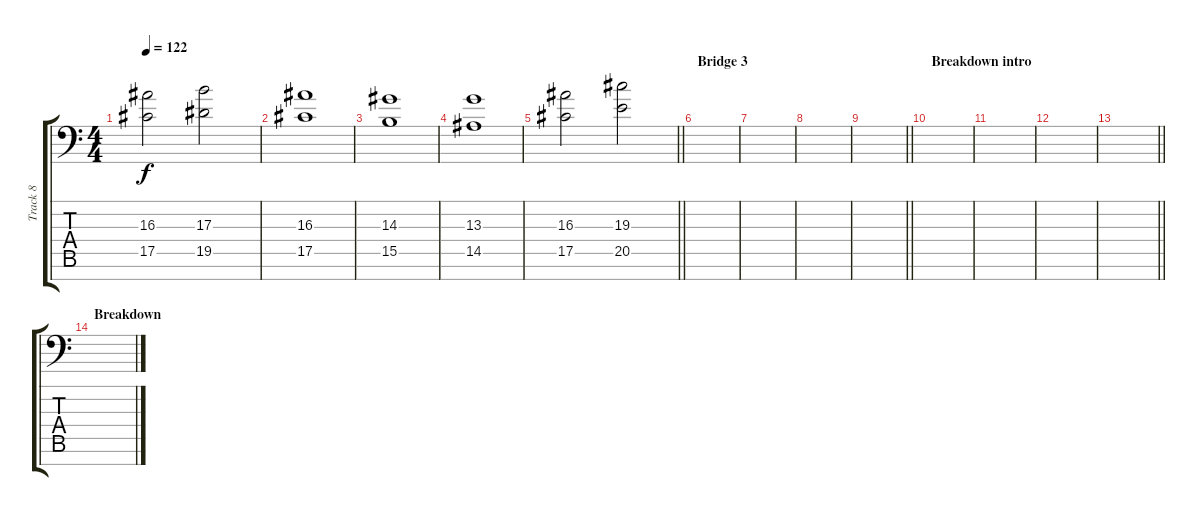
\track ("Track 8" "Track 8") {instrument choiraahs}
\staff {score tabs}
\tuning (Eb4 Bb3 Gb3 Db3 Ab2 Eb2 Ab1) {hide}
\ts (4 4)
\tempo 122
\clef f4
\ks c
(16.3 17.5).2{dy f} (17.3 19.5).2 |
(16.3 17.5).1 |
(14.3 15.5).1 |
(13.3 14.5).1 |
\barLineRight lightlight
(16.3 17.5).2 (19.3 20.5).2 |
\section ("" "Bridge 3")
|
|
|
\barLineRight lightlight
|
\section ("" "Breakdown intro")
|
|
|
\barLineRight lightlight
|
\section ("" "Breakdown")
